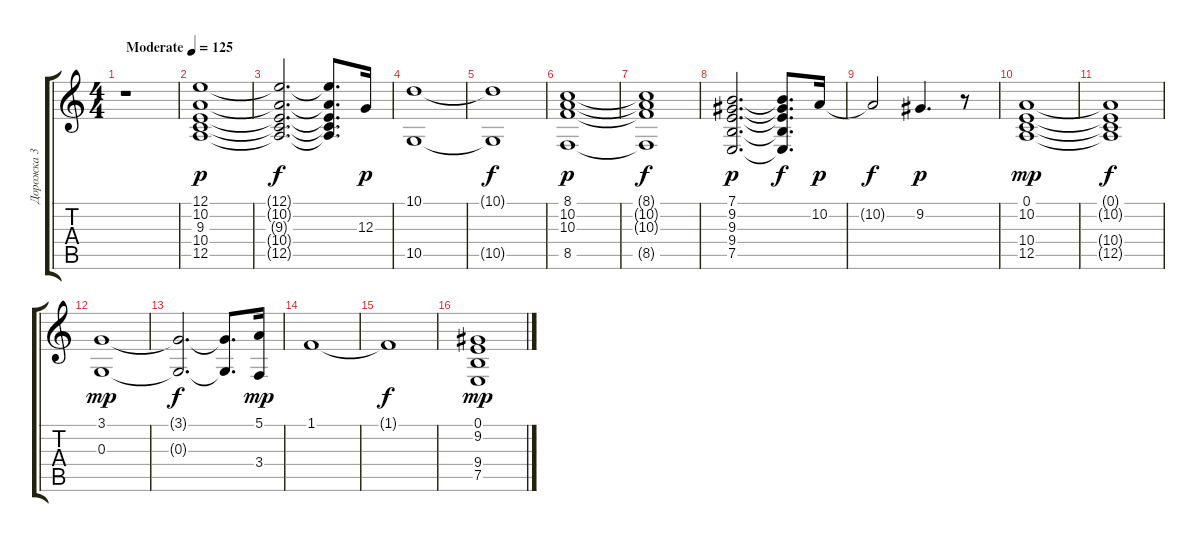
\track ("Дорожка 3" "Дорожка 3") {instrument stringensemble1}
\staff {score tabs}
\tuning (E4 B3 G3 D3 A2 E2) {hide}
\ts (4 4)
\tempo (125 "Moderate")
\clef g2
\ks c
r.1{dy p instrument stringensemble1} |
(12.1 10.2 9.3 10.4 12.5).1 |
(12.1{t} 10.2{t} 9.3{t} 10.4{t} 12.5{t}).2{d dy f} (12.1{t} 10.2{t} 9.3{t} 10.4{t} 12.5{t}).8{d} 12.3.16{dy p} |
(10.1 10.5).1 |
(10.1{t} 10.5{t}).1{dy f} |
(8.1 10.2 10.3 8.5).1{dy p} |
(8.1{t} 10.2{t} 10.3{t} 8.5{t}).1{dy f} |
(7.1 9.2 9.3 9.4 7.5).2{d dy p} (7.1{t} 9.2{t} 9.3{t} 9.4{t} 7.5{t}).8{d dy f} 10.2.16{dy p} |
10.2{t}.2{dy f} 9.2.4{d dy p} r.8 |
(0.1 10.2 10.4 12.5).1{dy mp} |
(0.1{t} 10.2{t} 10.4{t} 12.5{t}).1{dy f} |
(3.1 0.3).1{dy mp} |
(3.1{t} 0.3{t}).2{d dy f} (3.1{t} 0.3{t}).8{d} (5.1 3.4).16{dy mp} |
1.1.1 |
1.1{t}.1{dy f} |
(0.1 9.2 9.4 7.5).1{dy mp}
